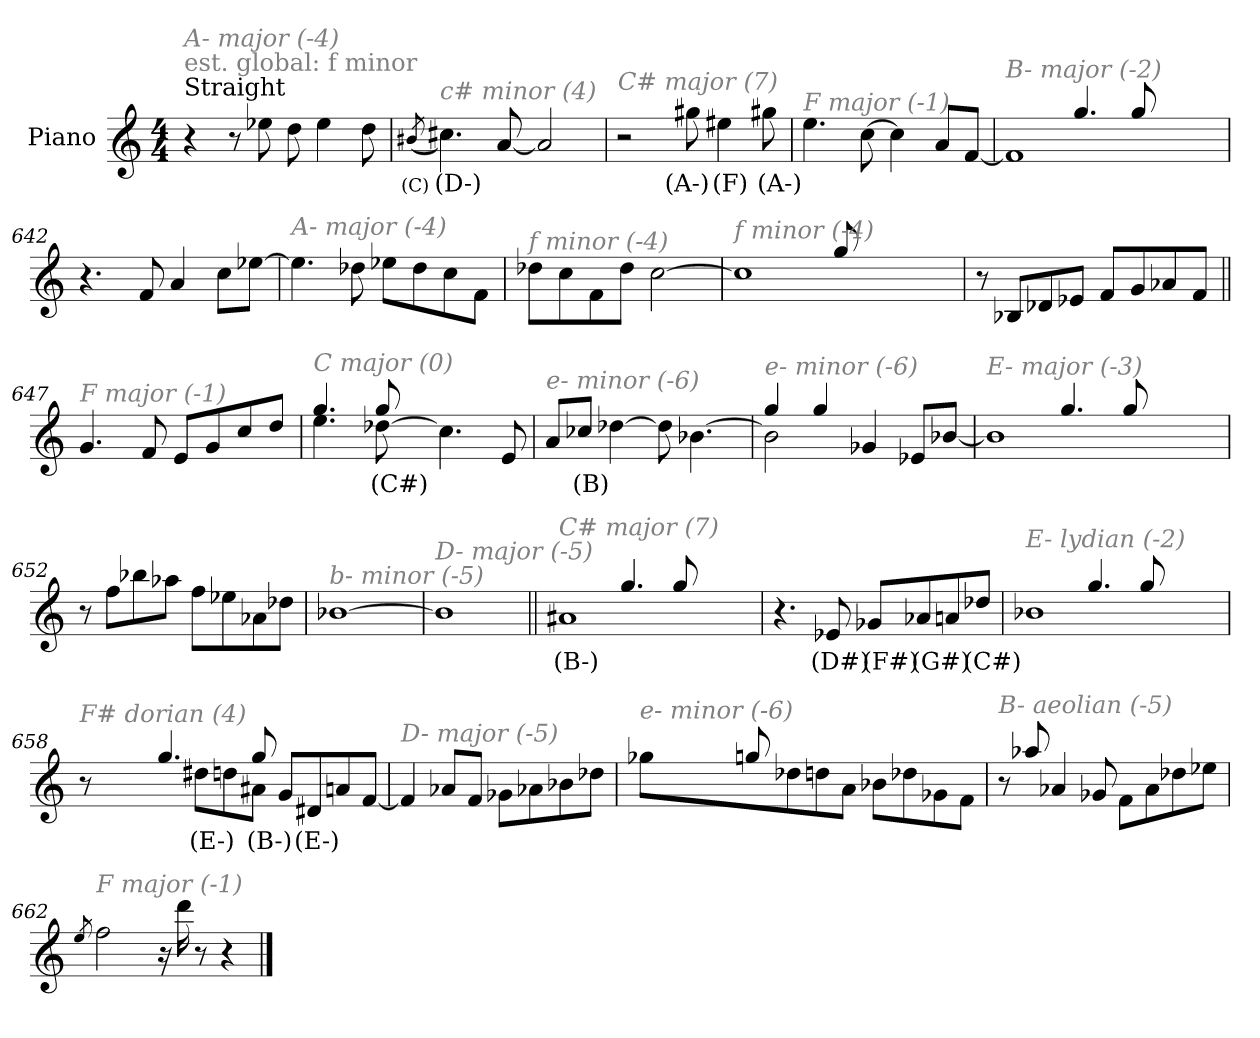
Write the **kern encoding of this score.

**kern	**text
*part1	*part1
*staff1	*staff1
*I"Piano	*
*I'Pno.	*
*clefG2	*
*k[]	*
*M4/4	*
*MM240	*
=1	=1
!LO:TX:a:t=Straight	!
!LO:TX:a:color=#808080:t=est. global&colon; f minor	!
!LO:TX:i:color=#808080:t=A- major (-4)	!
4r	.
8r	.
8ee-X\	.
8dd\	.
4ee-\	.
8dd\	.
=638	=638
(<8qb#Xi/	(C)
!LO:TX:i:color=#808080:t=c# minor (4)	!
4.cc#Xi\)	(D-)
[8a/	.
2a/]	.
=639	=639
!LO:TX:i:color=#808080:t=C# major (7)	!
2r	.
8gg#Xi\	(A-)
4ee#Xi\	(F)
8gg#Xi\	(A-)
=640	=640
!LO:TX:i:color=#808080:t=F major (-1)	!
4.ee\	.
[8cc\	.
4cc\]	.
8a/L	.
[8f/J	.
!!LO:LB:g=z
=641	=641
*^	*
!LO:TX:i:color=#808080:t=B- major (-2)	!	!
1f]	2ryy	.
.	4.gg/	.
.	8gg/	.
2ryy	2ryy	.
=642	=642	=642
!LO:TX:i:color=#808080:t=B- major (-2)	!	!
*v	*v	*
4.r	.
8f/	.
4a/	.
8cc\L	.
[8ee-X\J	.
=643	=643
!LO:TX:i:color=#808080:t=A- major (-4)	!
4.ee-\]	.
8dd-X\	.
8ee-X\L	.
8dd-\	.
8cc\	.
8f\J	.
=644	=644
!LO:TX:i:color=#808080:t=f minor (-4)	!
8dd-X\L	.
8cc\	.
8f\	.
8dd-\J	.
[2cc\	.
!!LO:LB:g=z
=645	=645
*^	*
!LO:TX:i:color=#808080:t=f minor (-4)	!	!
1cc]	2..ryy	.
.	8gg/	.
2..ryy	2..ryy	.
=646	=646	=646
!LO:TX:i:color=#808080:t=F aeolian (-4)	!	!
*v	*v	*
8r	.
8B-X/L	.
8d-X/	.
8e-X/J	.
8f/L	.
8g/	.
8a-X/	.
8f/J	.
=647||	=647||
!LO:TX:i:color=#808080:t=F major (-1)	!
4.g/	.
8f/	.
8e/L	.
8g/	.
8cc/	.
8dd/J	.
=648	=648
*^	*
!LO:TX:i:color=#808080:t=C major (0)	!	!
4.ee\	4.gg/	.
[8dd-Xi\	8gg/	(C#)
4.cc#\]	2ryy	.
8e/	.	.
*v	*v	*
!!LO:LB:g=z
=649	=649
!LO:TX:i:color=#808080:t=e- minor (-6)	!
8a/L	.
8cc-Xi/J	(B)
[4dd-X\	.
8dd-\]	.
[4.b-X\	.
=650	=650
*^	*
!LO:TX:i:color=#808080:t=e- minor (-6)	!	!
2b-\]	4gg/	.
.	4gg/	.
4g-X/	2ryy	.
8e-X/L	.	.
[8b-X/J	.	.
=651	=651	=651
!LO:TX:i:color=#808080:t=E- major (-3)	!	!
1b-]	2ryy	.
.	4.gg/	.
.	8gg/	.
2ryy	2ryy	.
=652	=652	=652
!LO:TX:i:color=#808080:t=e- minor (-6)	!	!
*v	*v	*
8r	.
8ff\L	.
8bb-X\	.
8aa-X\J	.
8ff\L	.
8ee-X\	.
8a-X\	.
8dd-X\J	.
!!LO:LB:g=z
=653	=653
!LO:TX:i:color=#808080:t=b- minor (-5)	!
[1b-X	.
=654	=654
!LO:TX:i:color=#808080:t=D- major (-5)	!
1b-]	.
!!LO:LB:g=z
=655||	=655||
*^	*
!LO:TX:i:color=#808080:t=C# major (7)	!	!
1a#Xi	2ryy	(B-)
.	4.gg/	.
.	8gg/	.
2ryy	2ryy	.
=656	=656	=656
!LO:TX:i:color=#808080:t=A- dorian (-6)	!	!
*v	*v	*
4.r	.
8e-Xi/	(D#)
8g-Xi/L	(F#)
8a-Xi/	(G#)
8a/	.
8dd-Xi/J	(C#)
=657	=657
*^	*
!LO:TX:i:color=#808080:t=E- lydian (-2)	!	!
1b-X	2ryy	.
.	4.gg/	.
.	8gg/	.
2ryy	2ryy	.
=658	=658	=658
!LO:TX:i:color=#808080:t=F# dorian (4)	!	!
8r	2ryy	.
2ryy	.	.
.	4.gg/	.
8dd#Xi\L	.	(E-)
8dd\	.	.
8a#Xi\J	8gg/	(B-)
8g/L	2ryy	.
8d#Xi/	.	(E-)
8a/	.	.
[8f/J	.	.
*v	*v	*
!!LO:LB:g=z
=659	=659
!LO:TX:i:color=#808080:t=D- major (-5)	!
4f/]	.
8a-X/L	.
8f/J	.
8g-X\L	.
8a-X\	.
8b-X\	.
8dd-X\J	.
=660	=660
*^	*
!LO:TX:i:color=#808080:t=e- minor (-6)	!	!
8gg-X\L	2..ryy	.
2..ryy	.	.
.	8ggn/	.
8dd-X\	2..ryy	.
8ddn\	.	.
8a\J	.	.
8b-X\L	.	.
8dd-X\	.	.
8g-X\	.	.
8f\J	.	.
=661	=661	=661
!LO:TX:i:color=#808080:t=B- aeolian (-5)	!	!
8ra	8ryy	.
8ryy	8aa-X/	.
4a-X/	2.ryy	.
8g-X/	.	.
8f\L	.	.
8a-\	.	.
8dd-X\	.	.
8ee-X\J	8ryy	.
*v	*v	*
=662	=662
8qee/	.
!LO:TX:i:color=#808080:t=F major (-1)	!
2ff\	.
16r	.
16ddd\	.
8r	.
4r	.
==	==
*-	*-
